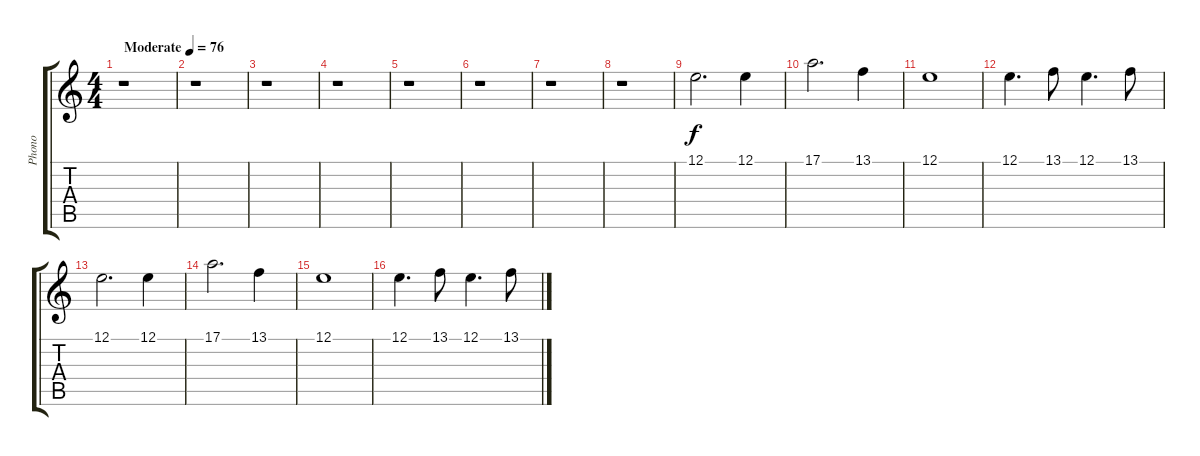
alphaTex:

\track ("Phono" "Phono") {instrument acousticgrandpiano}
\staff {score tabs}
\tuning (E4 B3 G3 D3 A2 E2) {hide}
\ts (4 4)
\tempo (76 "Moderate")
\clef g2
\ks c
r.1{dy f instrument acousticgrandpiano} |
r.1 |
r.1 |
r.1 |
r.1 |
r.1 |
r.1 |
r.1 |
12.1.2{d} 12.1.4 |
17.1.2{d} 13.1.4 |
12.1.1 |
12.1.4{d} 13.1.8 12.1.4{d} 13.1.8 |
12.1.2{d} 12.1.4 |
17.1.2{d} 13.1.4 |
12.1.1 |
12.1.4{d} 13.1.8 12.1.4{d} 13.1.8
